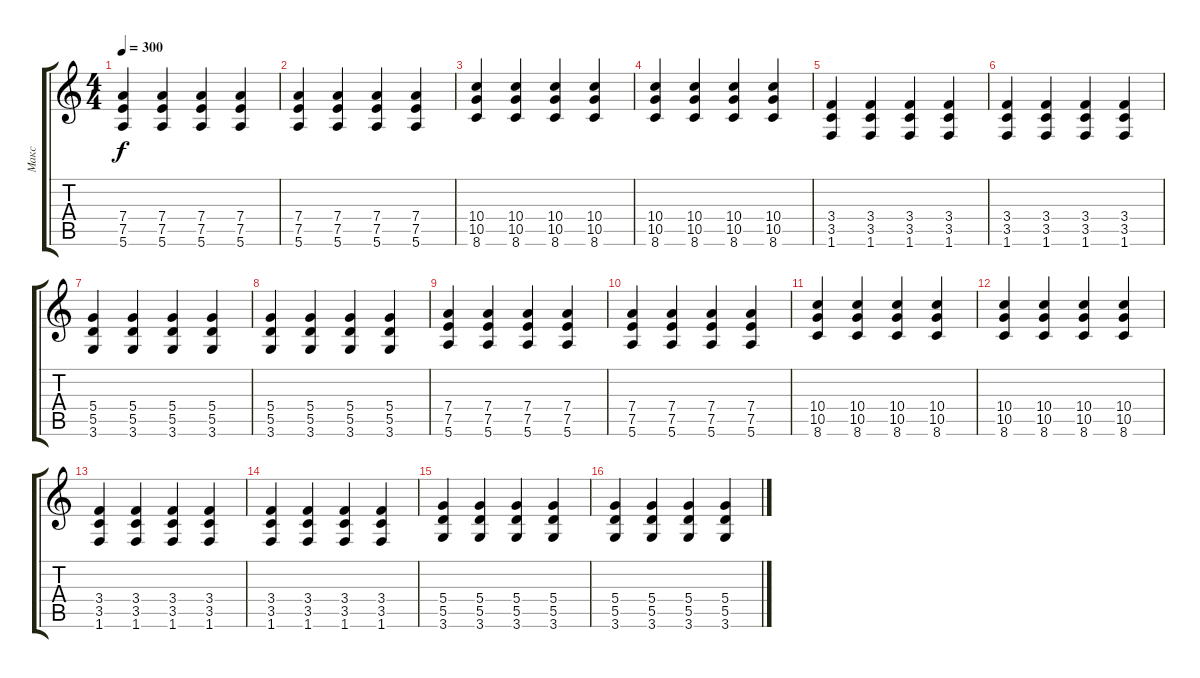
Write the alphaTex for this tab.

\track ("Макс" "Макс") {instrument distortionguitar}
\staff {score tabs}
\tuning (E4 B3 G3 D3 A2 E2) {hide}
\ts (4 4)
\tempo 300
\clef g2
\ks c
(7.4 7.5 5.6).4{dy f} (7.4 7.5 5.6).4 (7.4 7.5 5.6).4 (7.4 7.5 5.6).4 |
(7.4 7.5 5.6).4 (7.4 7.5 5.6).4 (7.4 7.5 5.6).4 (7.4 7.5 5.6).4 |
(10.4 10.5 8.6).4 (10.4 10.5 8.6).4 (10.4 10.5 8.6).4 (10.4 10.5 8.6).4 |
(10.4 10.5 8.6).4 (10.4 10.5 8.6).4 (10.4 10.5 8.6).4 (10.4 10.5 8.6).4 |
(3.4 3.5 1.6).4 (3.4 3.5 1.6).4 (3.4 3.5 1.6).4 (3.4 3.5 1.6).4 |
(3.4 3.5 1.6).4 (3.4 3.5 1.6).4 (3.4 3.5 1.6).4 (3.4 3.5 1.6).4 |
(5.4 5.5 3.6).4 (5.4 5.5 3.6).4 (5.4 5.5 3.6).4 (5.4 5.5 3.6).4 |
(5.4 5.5 3.6).4 (5.4 5.5 3.6).4 (5.4 5.5 3.6).4 (5.4 5.5 3.6).4 |
(7.4 7.5 5.6).4 (7.4 7.5 5.6).4 (7.4 7.5 5.6).4 (7.4 7.5 5.6).4 |
(7.4 7.5 5.6).4 (7.4 7.5 5.6).4 (7.4 7.5 5.6).4 (7.4 7.5 5.6).4 |
(10.4 10.5 8.6).4 (10.4 10.5 8.6).4 (10.4 10.5 8.6).4 (10.4 10.5 8.6).4 |
(10.4 10.5 8.6).4 (10.4 10.5 8.6).4 (10.4 10.5 8.6).4 (10.4 10.5 8.6).4 |
(3.4 3.5 1.6).4 (3.4 3.5 1.6).4 (3.4 3.5 1.6).4 (3.4 3.5 1.6).4 |
(3.4 3.5 1.6).4 (3.4 3.5 1.6).4 (3.4 3.5 1.6).4 (3.4 3.5 1.6).4 |
(5.4 5.5 3.6).4 (5.4 5.5 3.6).4 (5.4 5.5 3.6).4 (5.4 5.5 3.6).4 |
(5.4 5.5 3.6).4 (5.4 5.5 3.6).4 (5.4 5.5 3.6).4 (5.4 5.5 3.6).4
